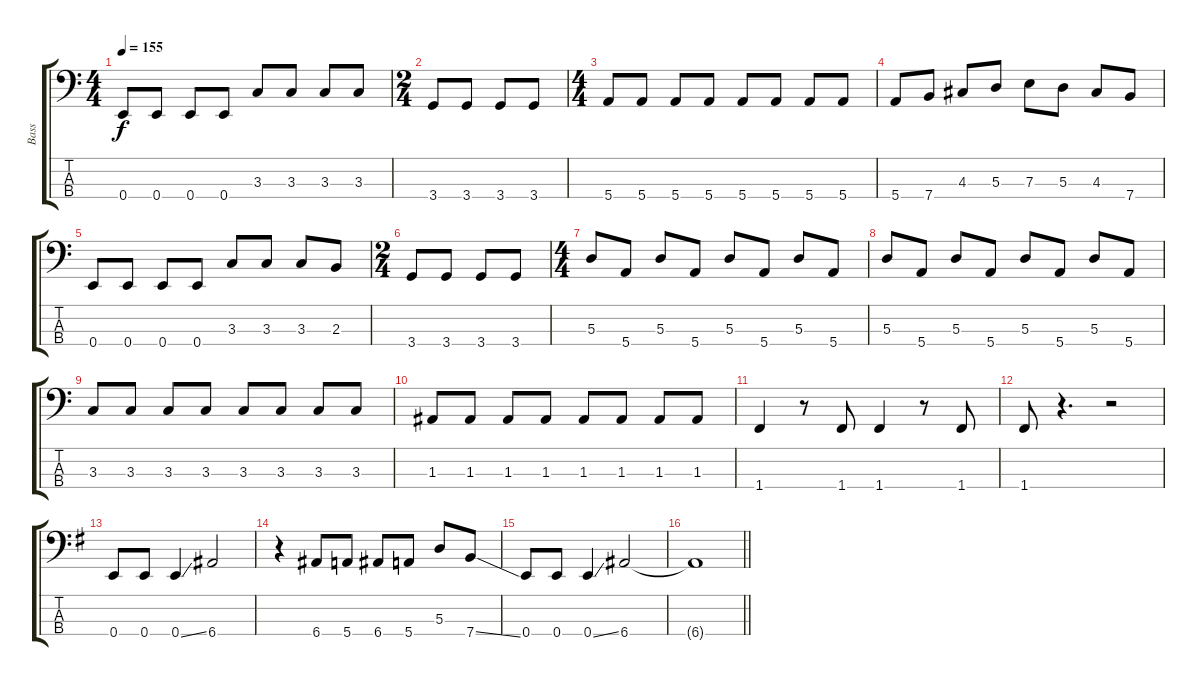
\track ("Bass" "Bass") {instrument electricbasspick}
\staff {score tabs}
\tuning (G2 D2 A1 E1) {hide}
\ts (4 4)
\tempo 155
\clef f4
\ks aminor
0.4.8{dy f} 0.4.8 0.4.8 0.4.8 3.3.8 3.3.8 3.3.8 3.3.8 |
\ts (2 4)
3.4.8 3.4.8 3.4.8 3.4.8 |
\ts (4 4)
5.4.8 5.4.8 5.4.8 5.4.8 5.4.8 5.4.8 5.4.8 5.4.8 |
5.4.8 7.4.8 4.3.8 5.3.8 7.3.8 5.3.8 4.3.8 7.4.8 |
0.4.8 0.4.8 0.4.8 0.4.8 3.3.8 3.3.8 3.3.8 2.3.8 |
\ts (2 4)
3.4.8 3.4.8 3.4.8 3.4.8 |
\ts (4 4)
5.3.8 5.4.8 5.3.8 5.4.8 5.3.8 5.4.8 5.3.8 5.4.8 |
5.3.8 5.4.8 5.3.8 5.4.8 5.3.8 5.4.8 5.3.8 5.4.8 |
3.3.8 3.3.8 3.3.8 3.3.8 3.3.8 3.3.8 3.3.8 3.3.8 |
1.3.8 1.3.8 1.3.8 1.3.8 1.3.8 1.3.8 1.3.8 1.3.8 |
1.4.4 r.8 1.4.8 1.4.4 r.8 1.4.8 |
1.4.8 r.4{d} r.2 |
\ks eminor
0.4.8 0.4.8 0.4{ss}.4 6.4.2 |
r.4 6.4.8 5.4.8 6.4.8 5.4.8 5.3.8 7.4{ss}.8 |
0.4.8 0.4.8 0.4{ss}.4 6.4.2 |
\barLineRight lightlight
6.4{t}.1
